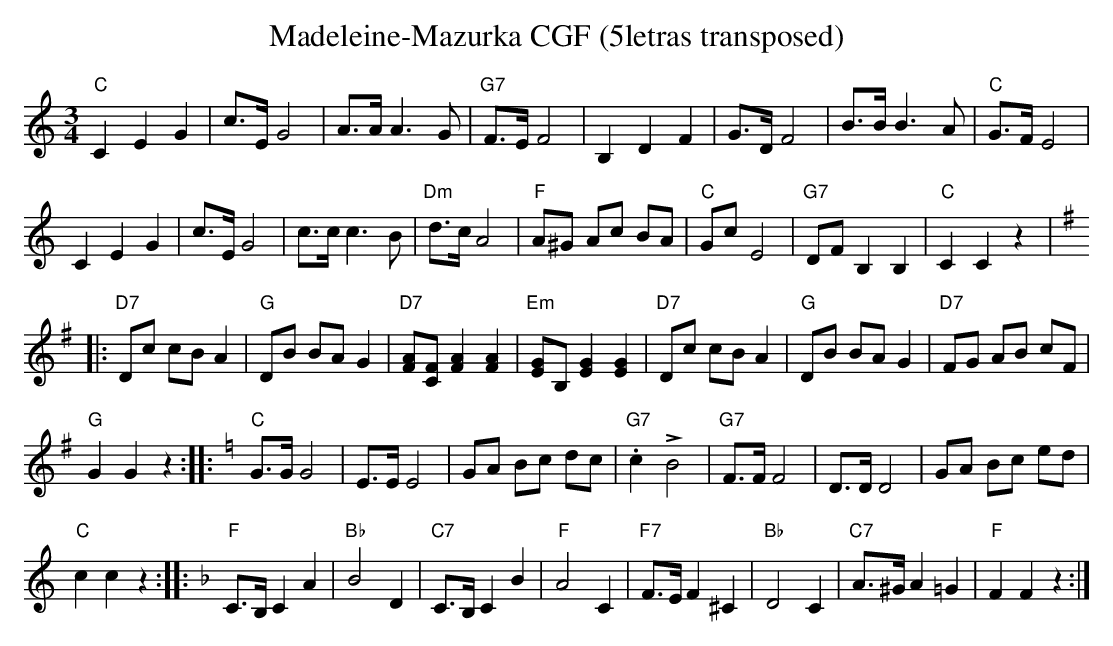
X:1
T:Madeleine-Mazurka CGF (5letras transposed)
M:3/4
L:1/8
K:C transpose=3 %%MIDI gchordon
"C"C2E2G2 | c>EG4 | A>AA3G | "G7"F>EF4 | B,2D2F2 | G>DF4 | B>BB3A | "C"G>FE4 |
C2E2G2 | c>EG4 | c>cc3B | "Dm"d>cA4 | "F"A^G Ac BA | "C"GcE4 | "G7"DFB,2B,2 | "C"C2C2z2 |: [K:G]
"D7"Dc cBA2 | "G"DB BAG2 | "D7"[FA][CF] [FA]2 [FA]2 | "Em"[EG]B, [EG]2 [EG]2 | "D7"Dc cBA2 | "G"DB BAG2 | \
"D7"FG AB cF |
"G"G2G2z2 :: [K:C] "C"G>GG4 | E>EE4 | GA Bc dc | "G7".c2 !>!B4 | \
"G7"F>F F4 | D>DD4 | GA Bc ed |
"C"c2c2z2 :: [K:F] "F"C>B, C2A2 | "Bb"B4D2 | \
"C7"C>B,C2B2 | "F"A4C2 | "F7"F>EF2^C2 | "Bb"D4C2 | "C7"A>^G A2 =G2 | "F"F2F2z2 :|
